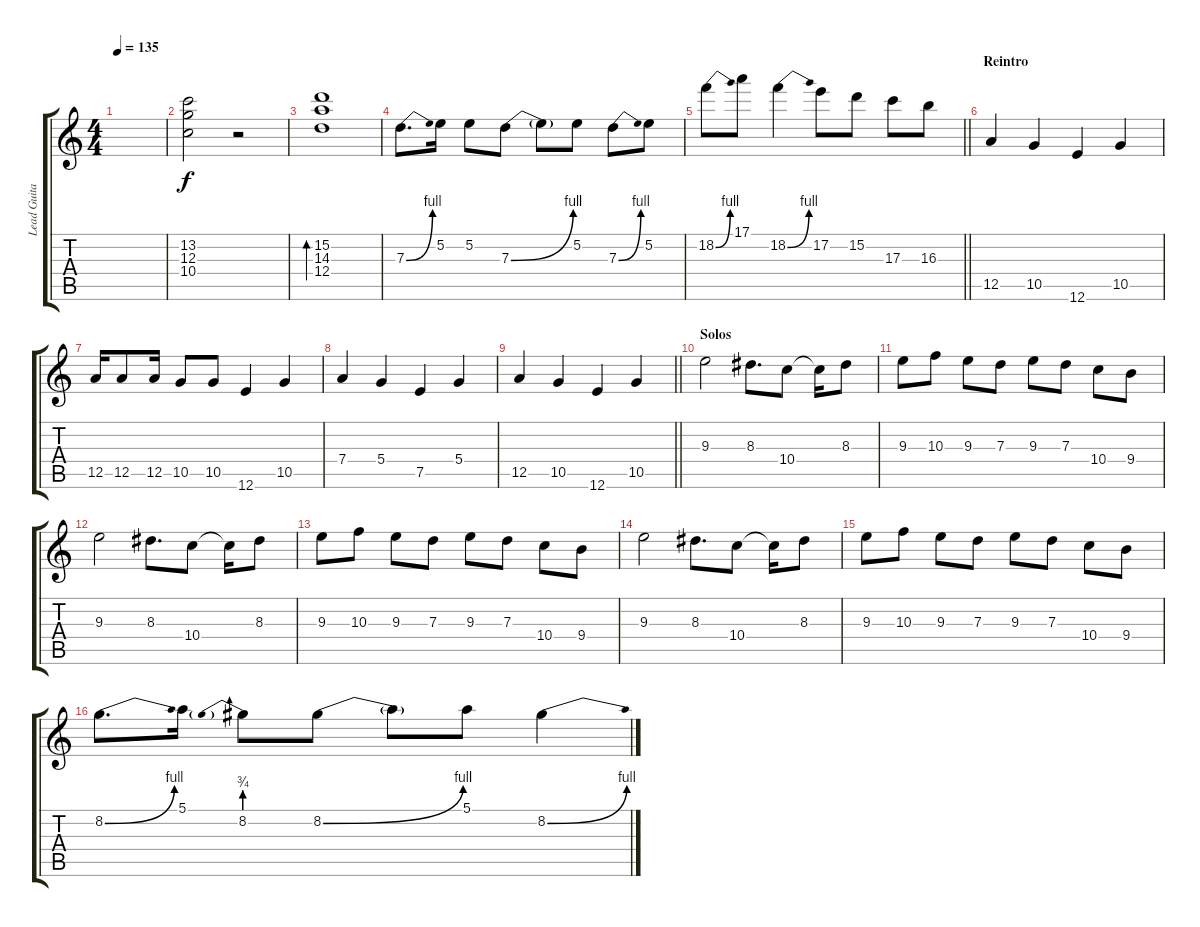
\track ("Lead Guitar" "Lead Guita") {instrument acousticguitarsteel}
\staff {score tabs}
\tuning (E4 B3 G3 D3 A2 E2) {hide}
\ts (4 4)
\tempo 135
\clef g2
\ks c
|
(13.2 12.3 10.4).2 r.2 |
(15.2 14.3 12.4).1{bd 120} |
7.3{be (bend 0 0 60 4)}.8{d} 5.2.16 5.2.8 7.3{be (bend 0 0 60 4)}.8 7.3{t}.8 5.2.8 7.3{be (bend 0 0 60 4)}.8 5.2.8 |
\barLineRight lightlight
18.2{be (bend 0 0 60 4)}.8 17.1.8 18.2{be (bend 0 0 60 4)}.4 17.2.8 15.2.8 17.3.8 16.3.8 |
\section ("" "Reintro")
12.5.4 10.5.4 12.6.4 10.5.4 |
12.5.16 12.5.8 12.5.16 10.5.8 10.5.8 12.6.4 10.5.4 |
7.4.4 5.4.4 7.5.4 5.4.4 |
\barLineRight lightlight
12.5.4 10.5.4 12.6.4 10.5.4 |
\section ("" "Solos")
9.3.2 8.3.8{d} 10.4.8 10.4{t}.16 8.3.8 |
9.3.8 10.3.8 9.3.8 7.3.8 9.3.8 7.3.8 10.4.8 9.4.8 |
9.3.2 8.3.8{d} 10.4.8 10.4{t}.16 8.3.8 |
9.3.8 10.3.8 9.3.8 7.3.8 9.3.8 7.3.8 10.4.8 9.4.8 |
9.3.2 8.3.8{d} 10.4.8 10.4{t}.16 8.3.8 |
9.3.8 10.3.8 9.3.8 7.3.8 9.3.8 7.3.8 10.4.8 9.4.8 |
8.2{be (bend 0 0 60 4)}.8{d} 5.1.16 8.2{be (prebend 0 3 60 3)}.8 8.2{be (bend 0 0 60 4)}.8 8.2{t}.8 5.1.8 8.2{be (bend 0 0 60 4)}.4
